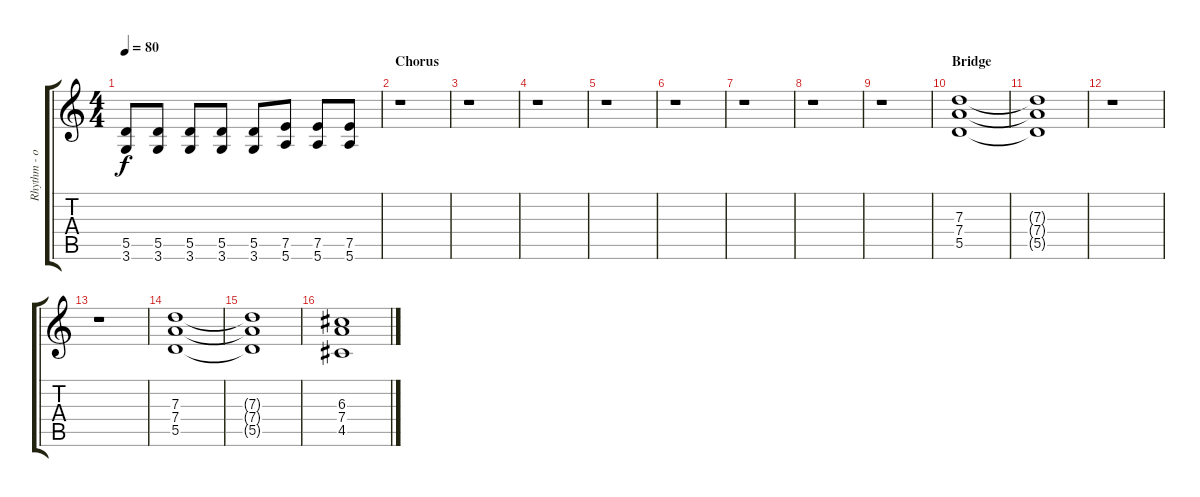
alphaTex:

\track ("Rhythm - overdrive" "Rhythm - o") {instrument overdrivenguitar}
\staff {score tabs}
\tuning (E4 B3 G3 D3 A2 E2) {hide}
\ts (4 4)
\tempo 80
\clef g2
\ks c
(5.5 3.6).8{dy f} (5.5 3.6).8 (5.5 3.6).8 (5.5 3.6).8 (5.5 3.6).8 (7.5 5.6).8 (7.5 5.6).8 (7.5 5.6).8 |
\section ("" "Chorus")
r.1 |
r.1 |
r.1 |
r.1 |
r.1 |
r.1 |
r.1 |
r.1 |
\section ("" "Bridge")
(7.3 7.4 5.5).1 |
(7.3{t} 7.4{t} 5.5{t}).1 |
r.1 |
r.1 |
(7.3 7.4 5.5).1 |
(7.3{t} 7.4{t} 5.5{t}).1 |
(6.3 7.4 4.5).1
